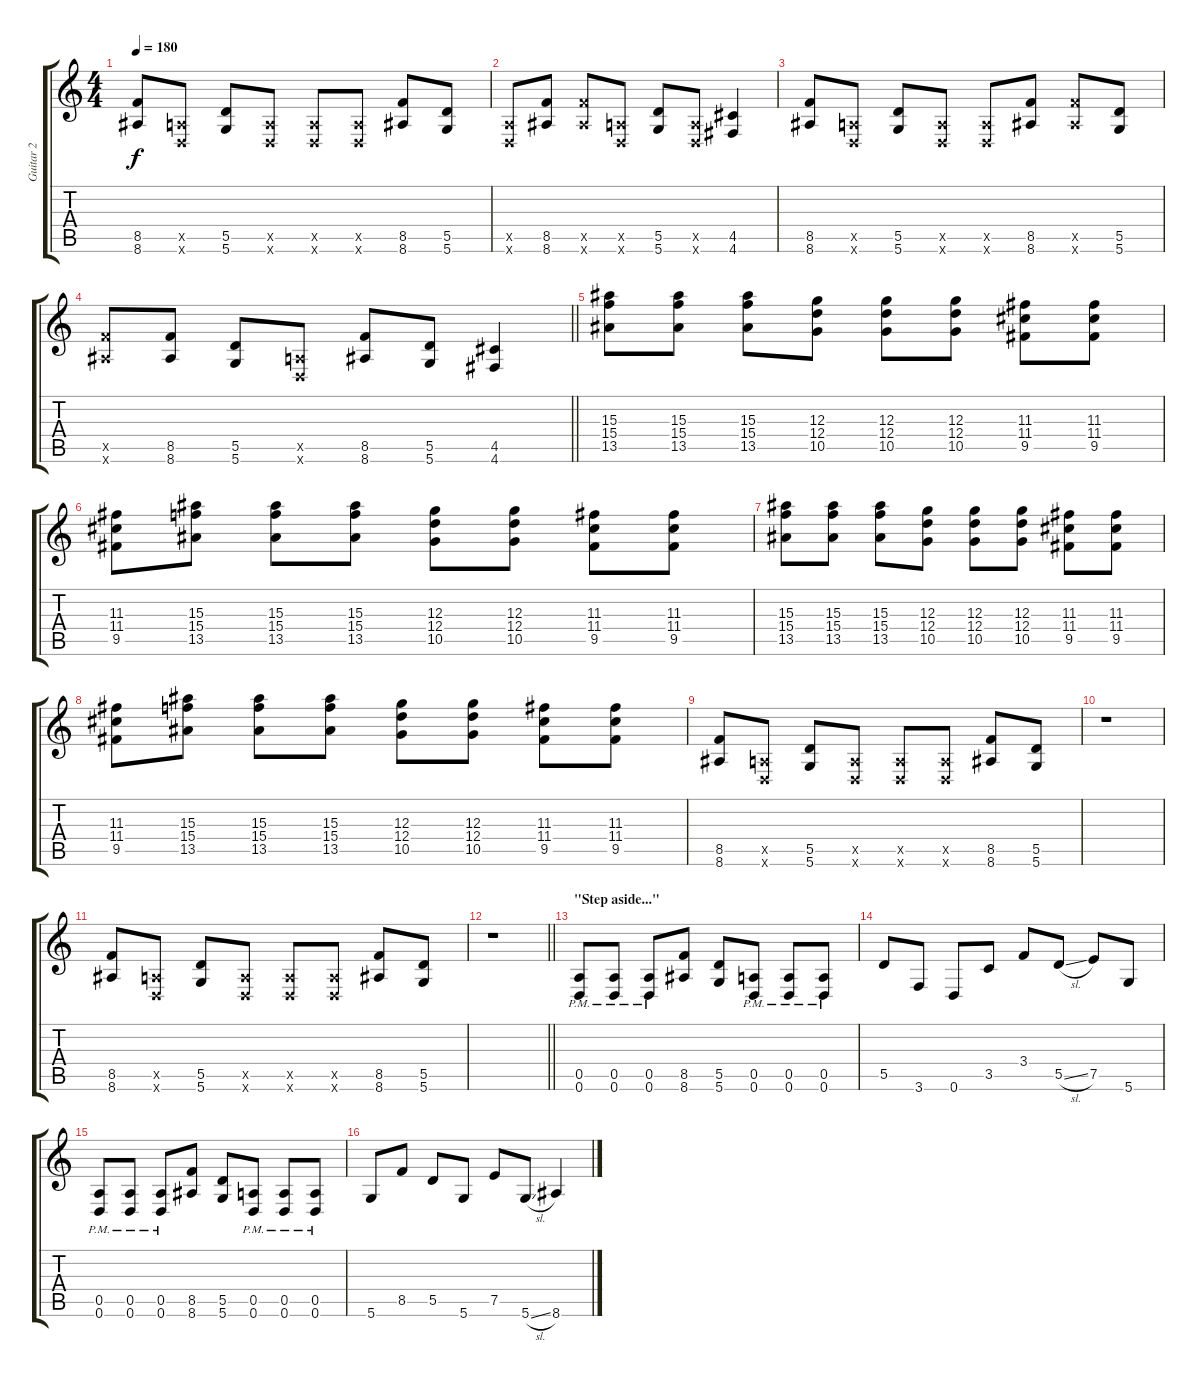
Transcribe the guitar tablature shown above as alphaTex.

\track ("Guitar 2" "Guitar 2") {instrument distortionguitar}
\staff {score tabs}
\tuning (E4 B3 G3 D3 A2 D2) {hide}
\ts (4 4)
\tempo 180
\clef g2
\ks c
(8.5 8.6).8{dy f} (0.5{x} 0.6{x}).8 (5.5 5.6).8 (0.5{x} 0.6{x}).8 (0.5{x} 0.6{x}).8 (0.5{x} 0.6{x}).8 (8.5 8.6).8 (5.5 5.6).8 |
(0.5{x} 0.6{x}).8 (8.5 8.6).8 (8.5{x} 8.6{x}).8 (0.5{x} 0.6{x}).8 (5.5 5.6).8 (0.5{x} 0.6{x}).8 (4.5 4.6).4 |
(8.5 8.6).8 (0.5{x} 0.6{x}).8 (5.5 5.6).8 (0.5{x} 0.6{x}).8 (0.5{x} 0.6{x}).8 (8.5 8.6).8 (8.5{x} 8.6{x}).8 (5.5 5.6).8 |
\barLineRight lightlight
(8.5{x} 8.6{x}).8 (8.5 8.6).8 (5.5 5.6).8 (0.5{x} 0.6{x}).8 (8.5 8.6).8 (5.5 5.6).8 (4.5 4.6).4 |
(15.3 15.4 13.5).8 (15.3 15.4 13.5).8 (15.3 15.4 13.5).8 (12.3 12.4 10.5).8 (12.3 12.4 10.5).8 (12.3 12.4 10.5).8 (11.3 11.4 9.5).8 (11.3 11.4 9.5).8 |
(11.3 11.4 9.5).8 (15.3 15.4 13.5).8 (15.3 15.4 13.5).8 (15.3 15.4 13.5).8 (12.3 12.4 10.5).8 (12.3 12.4 10.5).8 (11.3 11.4 9.5).8 (11.3 11.4 9.5).8 |
(15.3 15.4 13.5).8 (15.3 15.4 13.5).8 (15.3 15.4 13.5).8 (12.3 12.4 10.5).8 (12.3 12.4 10.5).8 (12.3 12.4 10.5).8 (11.3 11.4 9.5).8 (11.3 11.4 9.5).8 |
(11.3 11.4 9.5).8 (15.3 15.4 13.5).8 (15.3 15.4 13.5).8 (15.3 15.4 13.5).8 (12.3 12.4 10.5).8 (12.3 12.4 10.5).8 (11.3 11.4 9.5).8 (11.3 11.4 9.5).8 |
(8.5 8.6).8 (0.5{x} 0.6{x}).8 (5.5 5.6).8 (0.5{x} 0.6{x}).8 (0.5{x} 0.6{x}).8 (0.5{x} 0.6{x}).8 (8.5 8.6).8 (5.5 5.6).8 |
r.1 |
(8.5 8.6).8 (0.5{x} 0.6{x}).8 (5.5 5.6).8 (0.5{x} 0.6{x}).8 (0.5{x} 0.6{x}).8 (0.5{x} 0.6{x}).8 (8.5 8.6).8 (5.5 5.6).8 |
\barLineRight lightlight
r.1 |
\section ("" "\"Step aside...\"")
(0.5{pm} 0.6{pm}).8 (0.5{pm} 0.6{pm}).8 (0.5{pm} 0.6{pm}).8 (8.5 8.6).8 (5.5 5.6).8 (0.5{pm} 0.6{pm}).8 (0.5{pm} 0.6{pm}).8 (0.5{pm} 0.6{pm}).8 |
5.5.8 3.6.8 0.6.8 3.5.8 3.4.8 5.5{sl}.8 7.5.8 5.6.8 |
(0.5{pm} 0.6{pm}).8 (0.5{pm} 0.6{pm}).8 (0.5{pm} 0.6{pm}).8 (8.5 8.6).8 (5.5 5.6).8 (0.5{pm} 0.6{pm}).8 (0.5{pm} 0.6{pm}).8 (0.5{pm} 0.6{pm}).8 |
5.6.8 8.5.8 5.5.8 5.6.8 7.5.8 5.6{sl}.8 8.6.4
